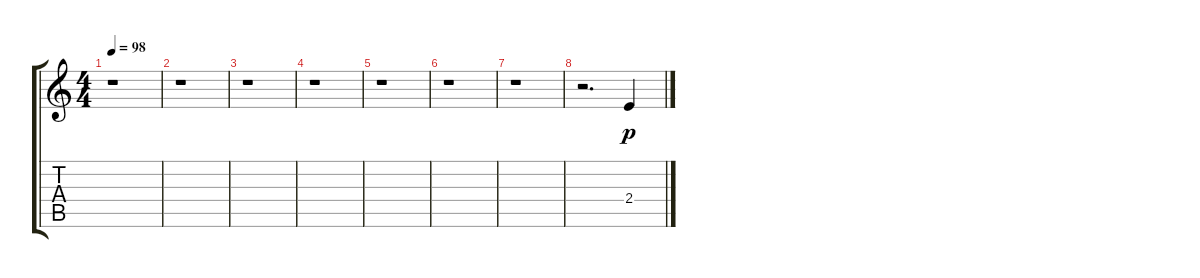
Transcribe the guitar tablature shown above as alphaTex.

\track "" {instrument distortionguitar}
\staff {score tabs}
\tuning (E4 B3 G3 D3 A2 E2) {hide}
\ts (4 4)
\tempo 98
\clef g2
\ks c
r.1{dy p} |
r.1 |
r.1 |
r.1 |
r.1 |
r.1 |
r.1 |
r.2{d} 2.4.4
